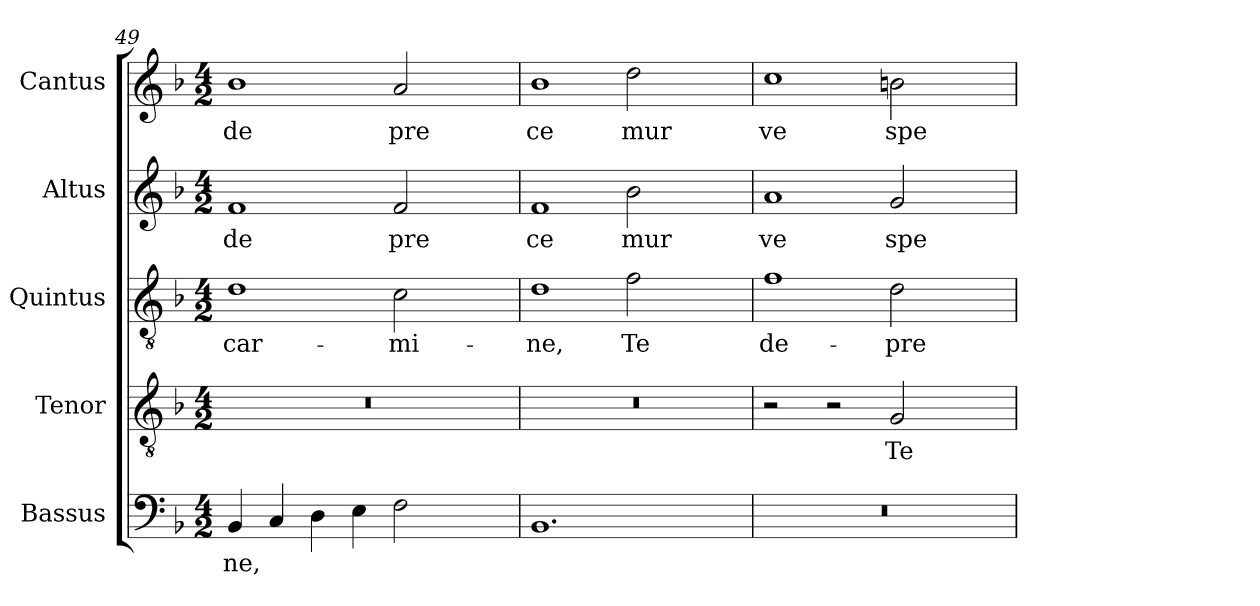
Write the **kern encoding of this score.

**kern	**text	**kern	**text	**kern	**text	**kern	**text	**kern	**text
*part5	*part5	*part4	*part4	*part3	*part3	*part2	*part2	*part1	*part1
*staff5	*staff5	*staff4	*staff4	*staff3	*staff3	*staff2	*staff2	*staff1	*staff1
*I"Bassus	*	*I"Tenor	*	*I"Quintus	*	*I"Altus	*	*I"Cantus	*
*clefF4	*	*clefGv2	*	*clefGv2	*	*clefG2	*	*clefG2	*
*k[b-]	*	*k[b-]	*	*k[b-]	*	*k[b-]	*	*k[b-]	*
*F:	*	*F:	*	*F:	*	*F:	*	*F:	*
*M4/2	*	*M4/2	*	*M4/2	*	*M4/2	*	*M4/2	*
=49	=49	=49	=49	=49	=49	=49	=49	=49	=49
!	!LO:LY:b	!LO:N:vis=1	!	!	!LO:LY:b:cj	!	!LO:LY:b:cj	!	!LO:LY:b:cj
4BB-/	-ne,	0r	.	1d	car-	1f	de	1b-	de
4C/	.	.	.	.	.	.	.	.	.
4D\	.	.	.	.	.	.	.	.	.
4E\	.	.	.	.	.	.	.	.	.
!	!	!	!	!	!LO:LY:b:cj	!	!LO:LY:b:cj	!	!LO:LY:b:cj
2F\	.	.	.	2c\	-mi-	2f/	pre	2a/	pre
2ryy	.	.	.	2ryy	.	2ryy	.	2ryy	.
=50	=50	=50	=50	=50	=50	=50	=50	=50	=50
!	!	!LO:N:vis=1	!	!	!LO:LY:b:cj	!	!LO:LY:b:cj	!	!LO:LY:b:cj
1.BB-	.	0r	.	1d	-ne,	1f	ce	1b-	ce
!	!	!	!	!	!LO:LY:b:cj	!	!LO:LY:b:cj	!	!LO:LY:b:cj
.	.	.	.	2f\	Te	2b-\	mur	2dd\	mur
2ryy	.	.	.	2ryy	.	2ryy	.	2ryy	.
=51	=51	=51	=51	=51	=51	=51	=51	=51	=51
!LO:N:vis=1	!	!	!	!	!LO:LY:b:cj	!	!LO:LY:b:cj	!	!LO:LY:b:cj
0r	.	2r	.	1f	de-	1a	ve	1cc	ve
.	.	2r	.	.	.	.	.	.	.
!	!	!	!LO:LY:b:cj	!	!LO:LY:b:cj	!	!LO:LY:b:cj	!	!LO:LY:b:cj
.	.	2G/	Te	2d\	-pre-	2g/	spe	2b\	spe
.	.	2ryy	.	2ryy	.	2ryy	.	2ryy	.
=	=	=	=	=	=	=	=	=	=
*-	*-	*-	*-	*-	*-	*-	*-	*-	*-
